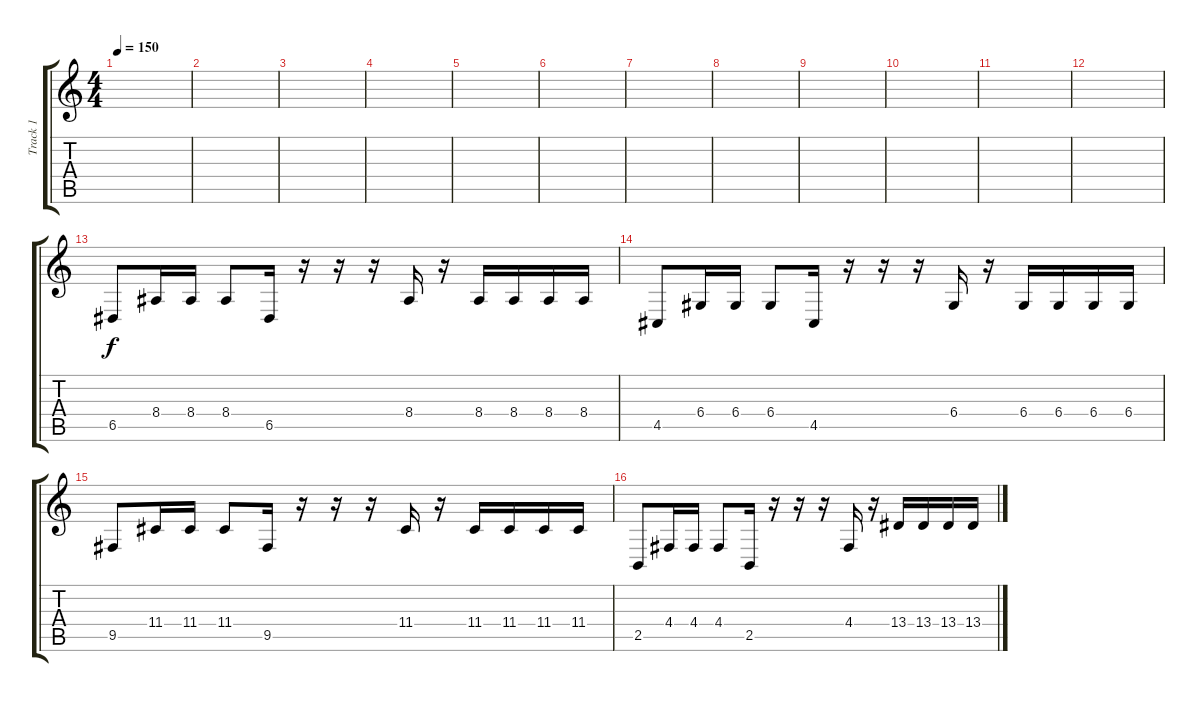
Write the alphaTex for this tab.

\track ("Track 1" "Track 1") {instrument lead1square}
\staff {score tabs}
\tuning (E4 B3 G3 D3 A2 E2) {hide}
\ts (4 4)
\tempo 150
\clef g2
\ks c
|
|
|
|
|
|
|
|
|
|
|
|
6.5.8{volume 12} 8.4.16 8.4.16 8.4.8 6.5.16 r.16 r.16 r.16 8.4.16 r.16 8.4.16 8.4.16 8.4.16 8.4.16 |
4.5.8 6.4.16 6.4.16 6.4.8 4.5.16 r.16 r.16 r.16 6.4.16 r.16 6.4.16 6.4.16 6.4.16 6.4.16 |
9.5.8 11.4.16 11.4.16 11.4.8 9.5.16 r.16 r.16 r.16 11.4.16 r.16 11.4.16 11.4.16 11.4.16 11.4.16 |
2.5.8 4.4.16 4.4.16 4.4.8 2.5.16 r.16 r.16 r.16 4.4.16 r.16 13.4.16 13.4.16 13.4.16 13.4.16
